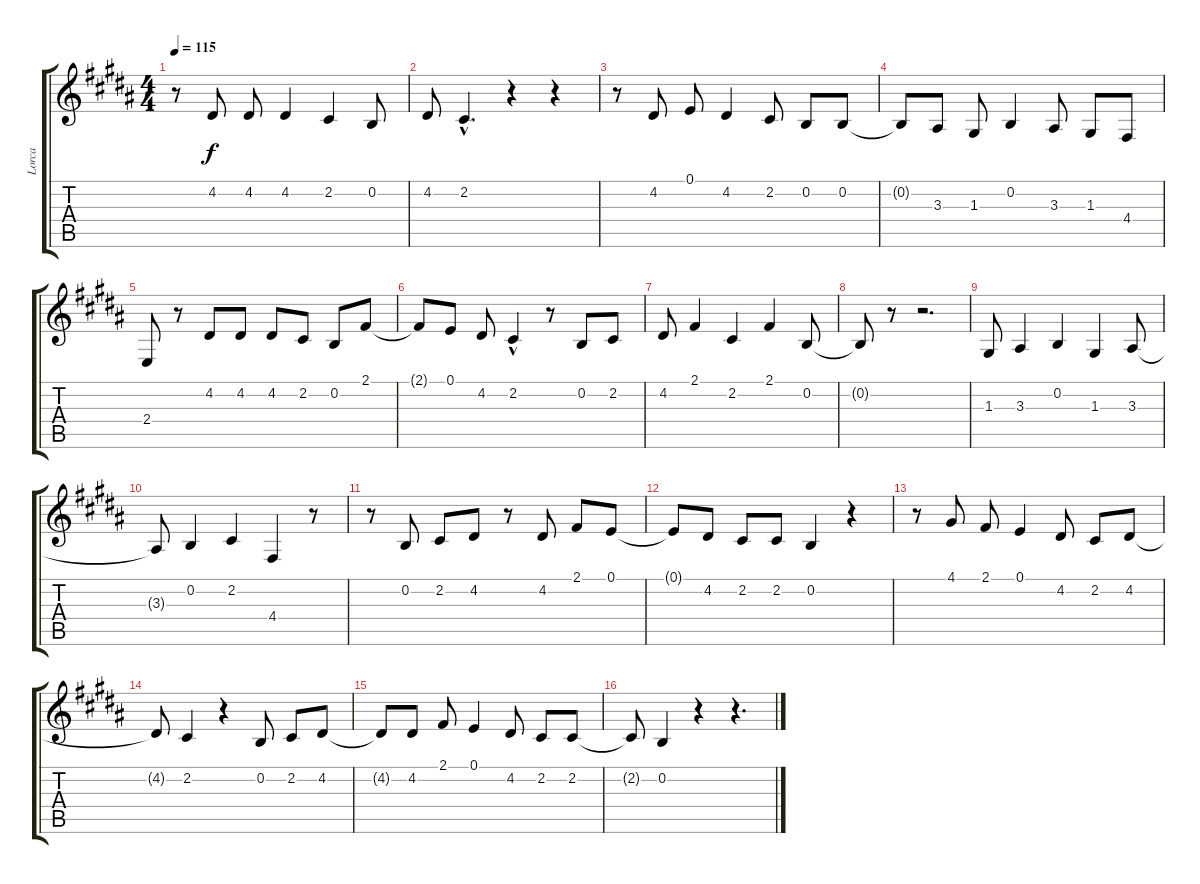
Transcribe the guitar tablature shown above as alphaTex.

\track ("Lorca" "Lorca") {instrument flute}
\staff {score tabs}
\tuning (E4 B3 G3 D3 A2 E2) {hide}
\ts (4 4)
\tempo 115
\clef g2
\ks b
r.8{dy f} 4.2.8 4.2.8 4.2.4 2.2.4 0.2.8 |
4.2.8 2.2{hac}.4{d} r.4 r.4 |
r.8 4.2.8 0.1.8 4.2.4 2.2.8 0.2.8 0.2.8 |
0.2{t}.8 3.3.8 1.3.8 0.2.4 3.3.8 1.3.8 4.4.8 |
2.4.8 r.8 4.2.8 4.2.8 4.2.8 2.2.8 0.2.8 2.1.8 |
2.1{t}.8 0.1.8 4.2.8 2.2{hac}.4 r.8 0.2.8 2.2.8 |
4.2.8 2.1.4 2.2.4 2.1.4 0.2.8 |
0.2{t}.8 r.8 r.2{d} |
1.3.8 3.3.4 0.2.4 1.3.4 3.3.8 |
3.3{t}.8 0.2.4 2.2.4 4.4.4 r.8 |
r.8 0.2.8 2.2.8 4.2.8 r.8 4.2.8 2.1.8 0.1.8 |
0.1{t}.8 4.2.8 2.2.8 2.2.8 0.2.4 r.4 |
r.8 4.1.8 2.1.8 0.1.4 4.2.8 2.2.8 4.2.8 |
4.2{t}.8 2.2.4 r.4 0.2.8 2.2.8 4.2.8 |
4.2{t}.8 4.2.8 2.1.8 0.1.4 4.2.8 2.2.8 2.2.8 |
2.2{t}.8 0.2.4 r.4 r.4{d}
